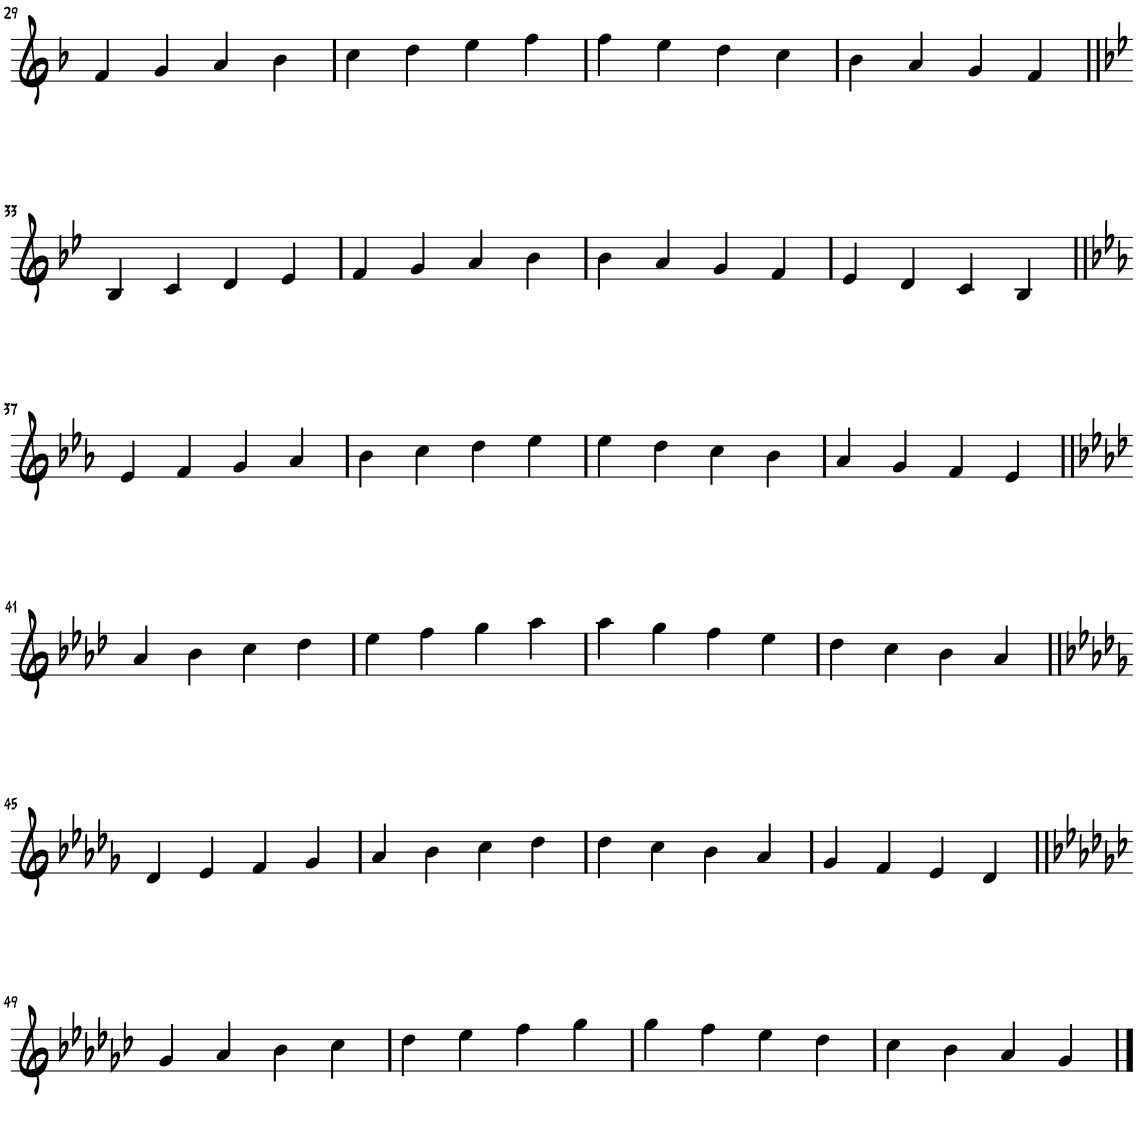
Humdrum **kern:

**kern
*part1
*staff1
*I"Piano
*I'Pno.
!!LO:PB:g=z
*clefG2
*k[b-]
*M4/4
=29
4f/
4g/
4a/
4b-\
=30
4cc\
4dd\
4ee\
4ff\
=31
4ff\
4ee\
4dd\
4cc\
=32
4b-\
4a/
4g/
4f/
!!LO:LB:g=z
=33||
*k[b-e-]
4B-/
4c/
4d/
4e-/
=34
4f/
4g/
4a/
4b-\
=35
4b-\
4a/
4g/
4f/
=36
4e-/
4d/
4c/
4B-/
!!LO:LB:g=z
=37||
*k[b-e-a-]
4e-/
4f/
4g/
4a-/
=38
4b-\
4cc\
4dd\
4ee-\
=39
4ee-\
4dd\
4cc\
4b-\
=40
4a-/
4g/
4f/
4e-/
!!LO:LB:g=z
=41||
*k[b-e-a-d-]
4a-/
4b-\
4cc\
4dd-\
=42
4ee-\
4ff\
4gg\
4aa-\
=43
4aa-\
4gg\
4ff\
4ee-\
=44
4dd-\
4cc\
4b-\
4a-/
!!LO:LB:g=z
=45||
*k[b-e-a-d-g-]
4d-/
4e-/
4f/
4g-/
=46
4a-/
4b-\
4cc\
4dd-\
=47
4dd-\
4cc\
4b-\
4a-/
=48
4g-/
4f/
4e-/
4d-/
!!LO:LB:g=z
=49||
*k[b-e-a-d-g-c-]
4g-/
4a-/
4b-\
4cc-\
=50
4dd-\
4ee-\
4ff\
4gg-\
=51
4gg-\
4ff\
4ee-\
4dd-\
=52
4cc-\
4b-\
4a-/
4g-/
==
*-
